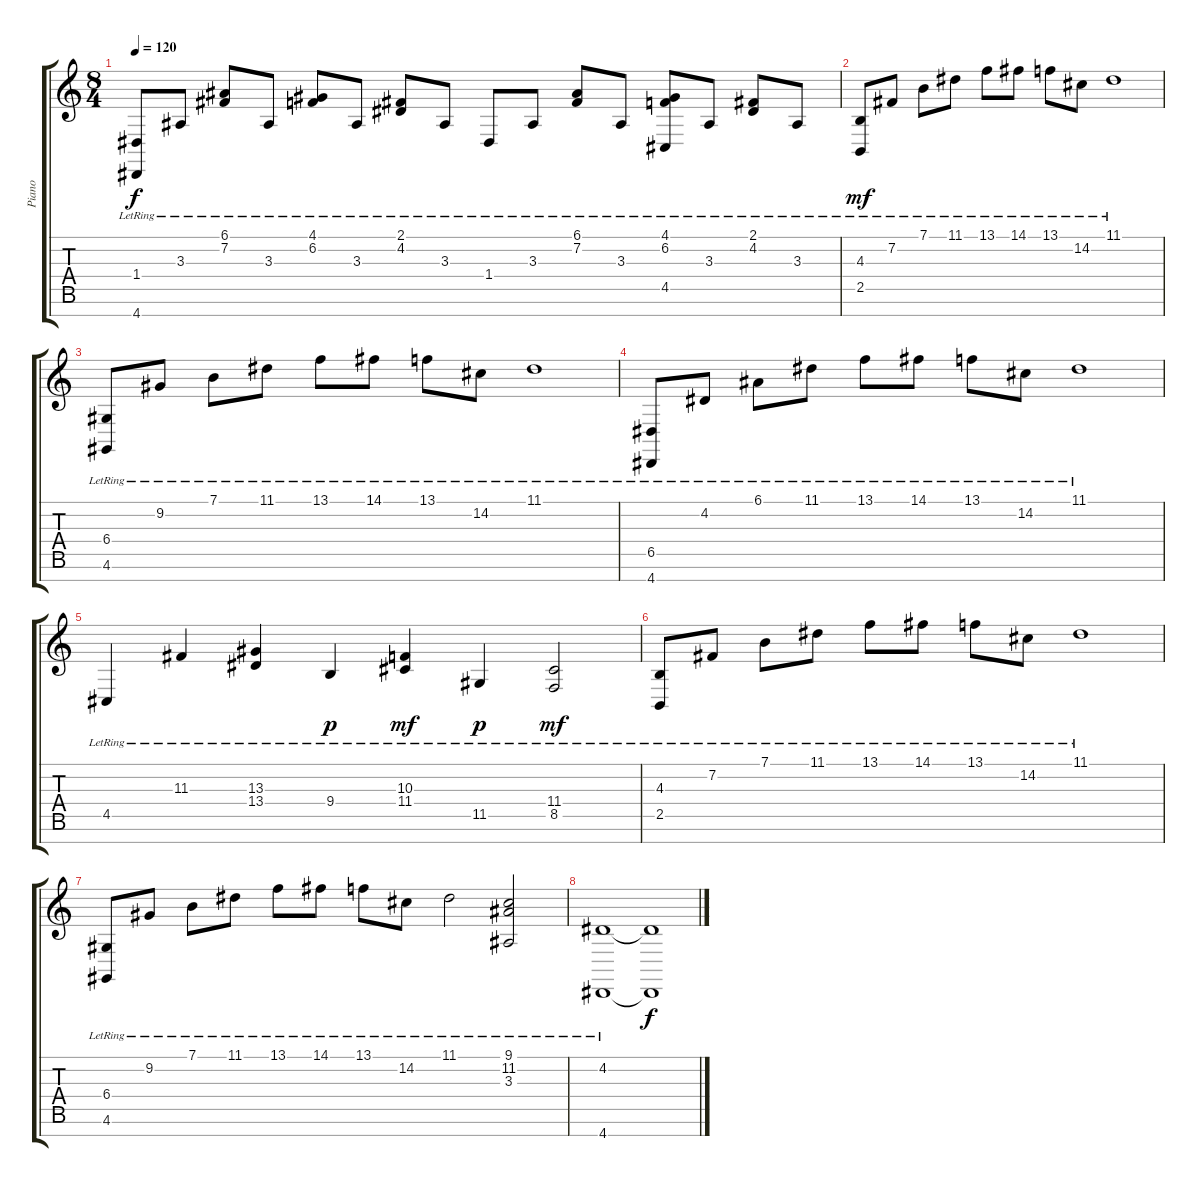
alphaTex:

\track ("Piano" "Piano") {instrument brightacousticpiano}
\staff {score tabs}
\tuning (E4 B3 G3 D3 A2 E2 B1) {hide}
\ts (8 4)
\tempo 120
\clef g2
\ks c
(1.4{lr} 4.7{lr}).8{dy f} 3.3{lr}.8 (6.1{lr} 7.2{lr}).8 3.3{lr}.8 (4.1{lr} 6.2{lr}).8 3.3{lr}.8 (2.1{lr} 4.2{lr}).8 3.3{lr}.8 1.4{lr}.8 3.3{lr}.8 (6.1{lr} 7.2{lr}).8 3.3{lr}.8 (4.1{lr} 6.2{lr} 4.5{lr}).8 3.3{lr}.8 (2.1{lr} 4.2{lr}).8 3.3{lr}.8 |
(4.3{lr} 2.5{lr}).8{dy mf} 7.2{lr}.8 7.1{lr}.8 11.1{lr}.8 13.1{lr}.8 14.1{lr}.8 13.1{lr}.8 14.2{lr}.8 11.1{lr}.1 |
(6.4{lr} 4.6{lr}).8 9.2{lr}.8 7.1{lr}.8 11.1{lr}.8 13.1{lr}.8 14.1{lr}.8 13.1{lr}.8 14.2{lr}.8 11.1{lr}.1 |
(6.5{lr} 4.7{lr}).8 4.2{lr}.8 6.1{lr}.8 11.1{lr}.8 13.1{lr}.8 14.1{lr}.8 13.1{lr}.8 14.2{lr}.8 11.1{lr}.1 |
4.5{lr}.4 11.3{lr}.4 (13.3{lr} 13.4{lr}).4 9.4{lr}.4{dy p} (10.3{lr} 11.4{lr}).4{dy mf} 11.5{lr}.4{dy p} (11.4{lr} 8.5{lr}).2{dy mf} |
(4.3{lr} 2.5{lr}).8 7.2{lr}.8 7.1{lr}.8 11.1{lr}.8 13.1{lr}.8 14.1{lr}.8 13.1{lr}.8 14.2{lr}.8 11.1{lr}.1 |
(6.4{lr} 4.6{lr}).8 9.2{lr}.8 7.1{lr}.8 11.1{lr}.8 13.1{lr}.8 14.1{lr}.8 13.1{lr}.8 14.2{lr}.8 11.1{lr}.2 (9.1{lr} 11.2{lr} 3.3{lr}).2 |
(4.2{lr} 4.7{lr}).1 (4.2{t} 4.7{t}).1{dy f}
